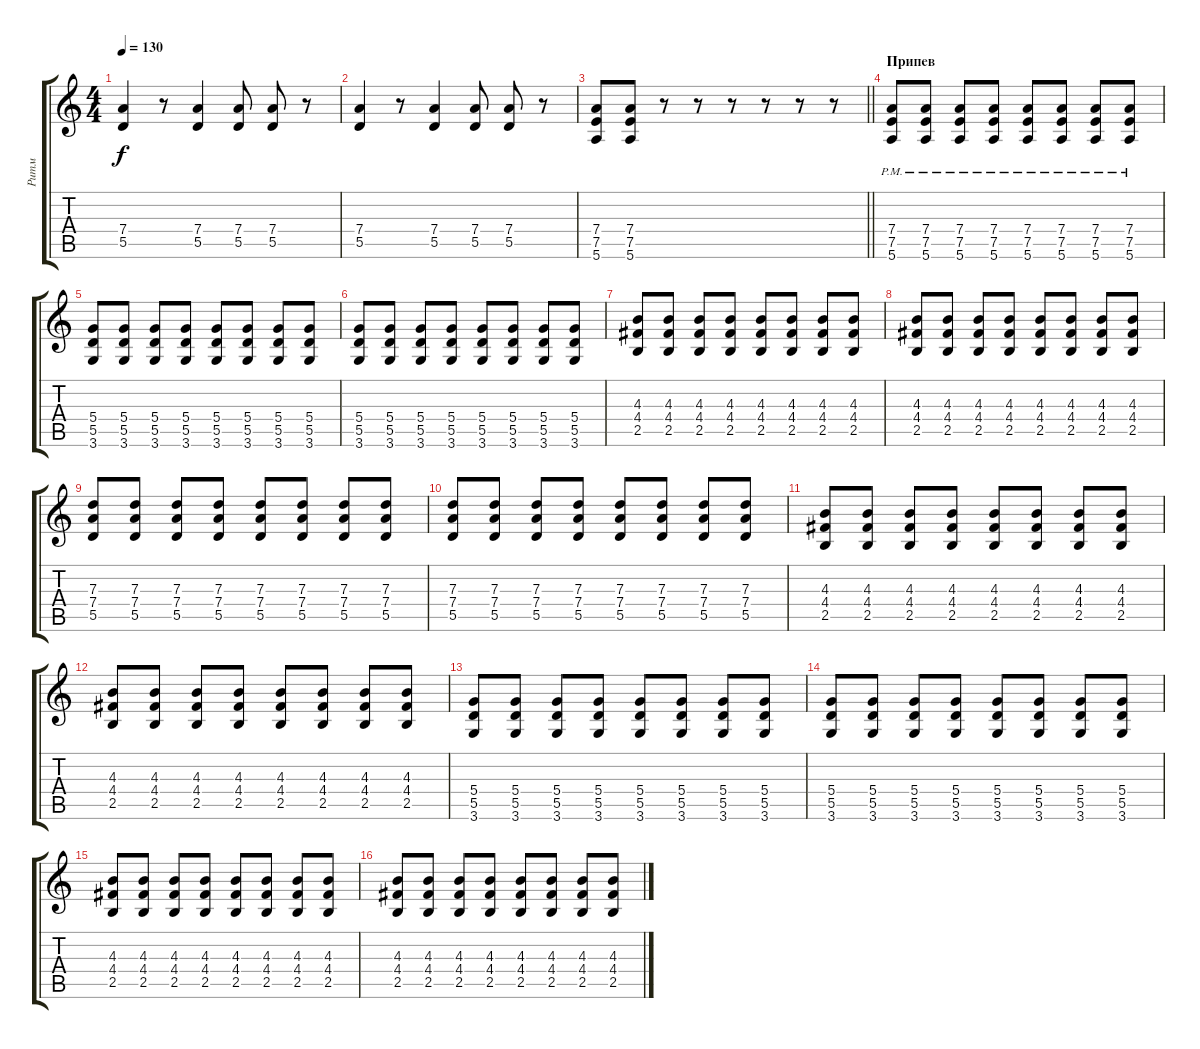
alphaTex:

\track ("Ритм" "Ритм") {instrument overdrivenguitar}
\staff {score tabs}
\tuning (E4 B3 G3 D3 A2 E2) {hide}
\ts (4 4)
\tempo 130
\clef g2
\ks c
(7.4 5.5).4{dy f} r.8 (7.4 5.5).4 (7.4 5.5).8 (7.4 5.5).8 r.8 |
(7.4 5.5).4 r.8 (7.4 5.5).4 (7.4 5.5).8 (7.4 5.5).8 r.8 |
\barLineRight lightlight
(7.4 7.5 5.6).8 (7.4 7.5 5.6).8 r.8 r.8 r.8 r.8 r.8 r.8 |
\section ("" "Припев")
(7.4{pm} 7.5{pm} 5.6{pm}).8{volume 16} (7.4{pm} 7.5{pm} 5.6{pm}).8 (7.4{pm} 7.5{pm} 5.6{pm}).8 (7.4{pm} 7.5{pm} 5.6{pm}).8 (7.4{pm} 7.5{pm} 5.6{pm}).8 (7.4{pm} 7.5{pm} 5.6{pm}).8 (7.4{pm} 7.5{pm} 5.6{pm}).8 (7.4{pm} 7.5{pm} 5.6{pm}).8 |
(5.4 5.5 3.6).8 (5.4 5.5 3.6).8 (5.4 5.5 3.6).8 (5.4 5.5 3.6).8 (5.4 5.5 3.6).8 (5.4 5.5 3.6).8 (5.4 5.5 3.6).8 (5.4 5.5 3.6).8 |
(5.4 5.5 3.6).8 (5.4 5.5 3.6).8 (5.4 5.5 3.6).8 (5.4 5.5 3.6).8 (5.4 5.5 3.6).8 (5.4 5.5 3.6).8 (5.4 5.5 3.6).8 (5.4 5.5 3.6).8 |
(4.3 4.4 2.5).8 (4.3 4.4 2.5).8 (4.3 4.4 2.5).8 (4.3 4.4 2.5).8 (4.3 4.4 2.5).8 (4.3 4.4 2.5).8 (4.3 4.4 2.5).8 (4.3 4.4 2.5).8 |
(4.3 4.4 2.5).8 (4.3 4.4 2.5).8 (4.3 4.4 2.5).8 (4.3 4.4 2.5).8 (4.3 4.4 2.5).8 (4.3 4.4 2.5).8 (4.3 4.4 2.5).8 (4.3 4.4 2.5).8 |
(7.3 7.4 5.5).8 (7.3 7.4 5.5).8 (7.3 7.4 5.5).8 (7.3 7.4 5.5).8 (7.3 7.4 5.5).8 (7.3 7.4 5.5).8 (7.3 7.4 5.5).8 (7.3 7.4 5.5).8 |
(7.3 7.4 5.5).8 (7.3 7.4 5.5).8 (7.3 7.4 5.5).8 (7.3 7.4 5.5).8 (7.3 7.4 5.5).8 (7.3 7.4 5.5).8 (7.3 7.4 5.5).8 (7.3 7.4 5.5).8 |
(4.3 4.4 2.5).8 (4.3 4.4 2.5).8 (4.3 4.4 2.5).8 (4.3 4.4 2.5).8 (4.3 4.4 2.5).8 (4.3 4.4 2.5).8 (4.3 4.4 2.5).8 (4.3 4.4 2.5).8 |
(4.3 4.4 2.5).8 (4.3 4.4 2.5).8 (4.3 4.4 2.5).8 (4.3 4.4 2.5).8 (4.3 4.4 2.5).8 (4.3 4.4 2.5).8 (4.3 4.4 2.5).8 (4.3 4.4 2.5).8 |
(5.4 5.5 3.6).8 (5.4 5.5 3.6).8 (5.4 5.5 3.6).8 (5.4 5.5 3.6).8 (5.4 5.5 3.6).8 (5.4 5.5 3.6).8 (5.4 5.5 3.6).8 (5.4 5.5 3.6).8 |
(5.4 5.5 3.6).8 (5.4 5.5 3.6).8 (5.4 5.5 3.6).8 (5.4 5.5 3.6).8 (5.4 5.5 3.6).8 (5.4 5.5 3.6).8 (5.4 5.5 3.6).8 (5.4 5.5 3.6).8 |
(4.3 4.4 2.5).8 (4.3 4.4 2.5).8 (4.3 4.4 2.5).8 (4.3 4.4 2.5).8 (4.3 4.4 2.5).8 (4.3 4.4 2.5).8 (4.3 4.4 2.5).8 (4.3 4.4 2.5).8 |
(4.3 4.4 2.5).8 (4.3 4.4 2.5).8 (4.3 4.4 2.5).8 (4.3 4.4 2.5).8 (4.3 4.4 2.5).8 (4.3 4.4 2.5).8 (4.3 4.4 2.5).8 (4.3 4.4 2.5).8
